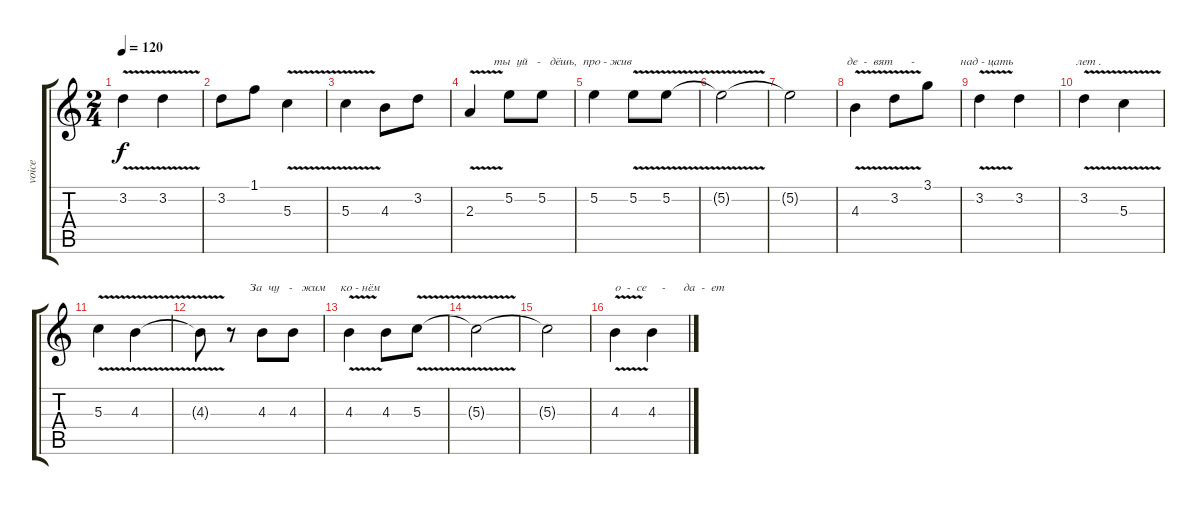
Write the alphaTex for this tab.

\track ("voice" "voice") {instrument synthbass1}
\staff {score tabs}
\tuning (E4 B3 G3 D3 A2 E2) {hide}
\ts (2 4)
\tempo 120
\clef g2
\ks c
3.2{v}.4{dy f} 3.2{v}.4 |
3.2.8 1.1.8 5.3{v}.4 |
5.3{v}.4 4.3.8 3.2.8 |
2.3{v}.4{txt "        ты  уй   -   дёшь,  про - жив"} 5.2.8 5.2.8 |
5.2.4 5.2{v}.8 5.2{v}.8 |
5.2{t}.2 |
5.2{t}.2{txt "                   де  -  вят      -    "} |
4.3{v}.4 3.2{v}.8 3.1.8{txt "           над - цать"} |
3.2{v}.4 3.2.4{txt "                   лет ."} |
3.2{v}.4 5.3{v}.4 |
5.3{v}.4 4.3{v}.4 |
4.3{t}.8 r.8{txt "      За  чу   -   жим     ко - нём"} 4.3.8 4.3.8 |
4.3{v}.4 4.3.8 5.3{v}.8 |
5.3{t}.2 |
5.3{t}.2 |
4.3{v}.4{txt "о  -  се     -      да  -  ет"} 4.3.4
